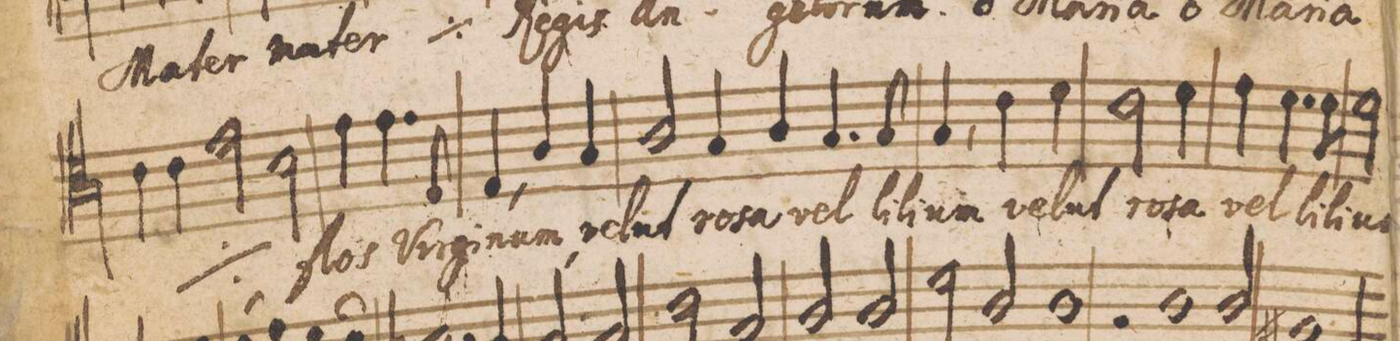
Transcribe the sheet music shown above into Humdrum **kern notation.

**kern	**text	**text
*I"Tenor 2 d(us)	*	*
*clefC4	*	*
*k[]	*	*
*met(C|)	*	*
*M3/4	*	*
*	*ij	*
4c\	o	.
4c\	Ma-	.
2e\	-ri-	.
=50-	=50-	=50-
2B\	-a	.
*	*Xij	*
=51-	=51-	=51-
4e\	flos	.
4.e\	Vir-	.
8E/	-gi-	.
=52-	=52-	=52-
4E,</	-num,	.
4A/	ve-	.
4G/	-lut	.
=53-	=53-	=53-
2A/	ro-	.
4G/	-sa	.
=54-	=54-	=54-
4A/	vel	.
4.G/	li-	.
8G/	-li-	.
=55-	=55-	=55-
4G,</	-um	.
4c\	ve-	.
4d\	-lut	.
=56-	=56-	=56-
2c\	ro-	.
4d\	-sa	.
=57-	=57-	=57-
4e\	vel	.
4.d\	li-	.
8d\	-li-	.
=58-	=58-	=58-
2.d\	-um	.
=59||	=59||	=59||
*-	*-	*-
